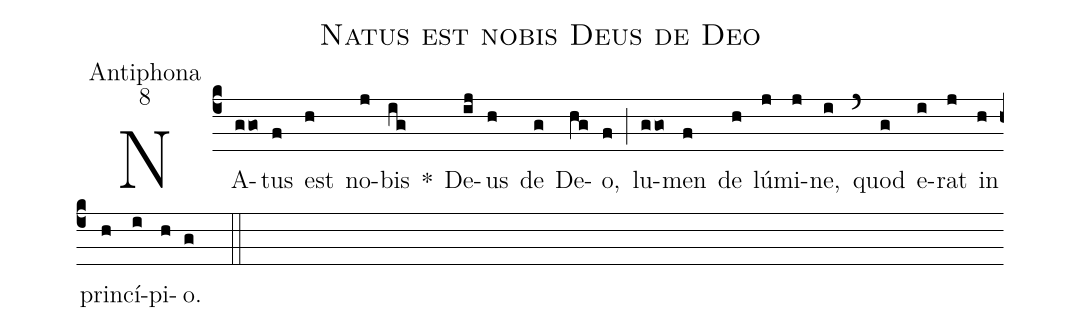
name:Natus est nobis Deus de Deo;
office-part:Antiphona;
mode:8;
%%
(c4) NA(ggo)tus(f) est(h) no(j)bis(ig) *() De(ij)us(h) de(g) De(hg)o,(f) (;) lu(ggo)men(f) de(h) lú(j)mi(j)ne,(i) (`) quod(g) e(i)rat(j) in(h) prin(h)cí(i)pi(h)o.(g) ( ::)
